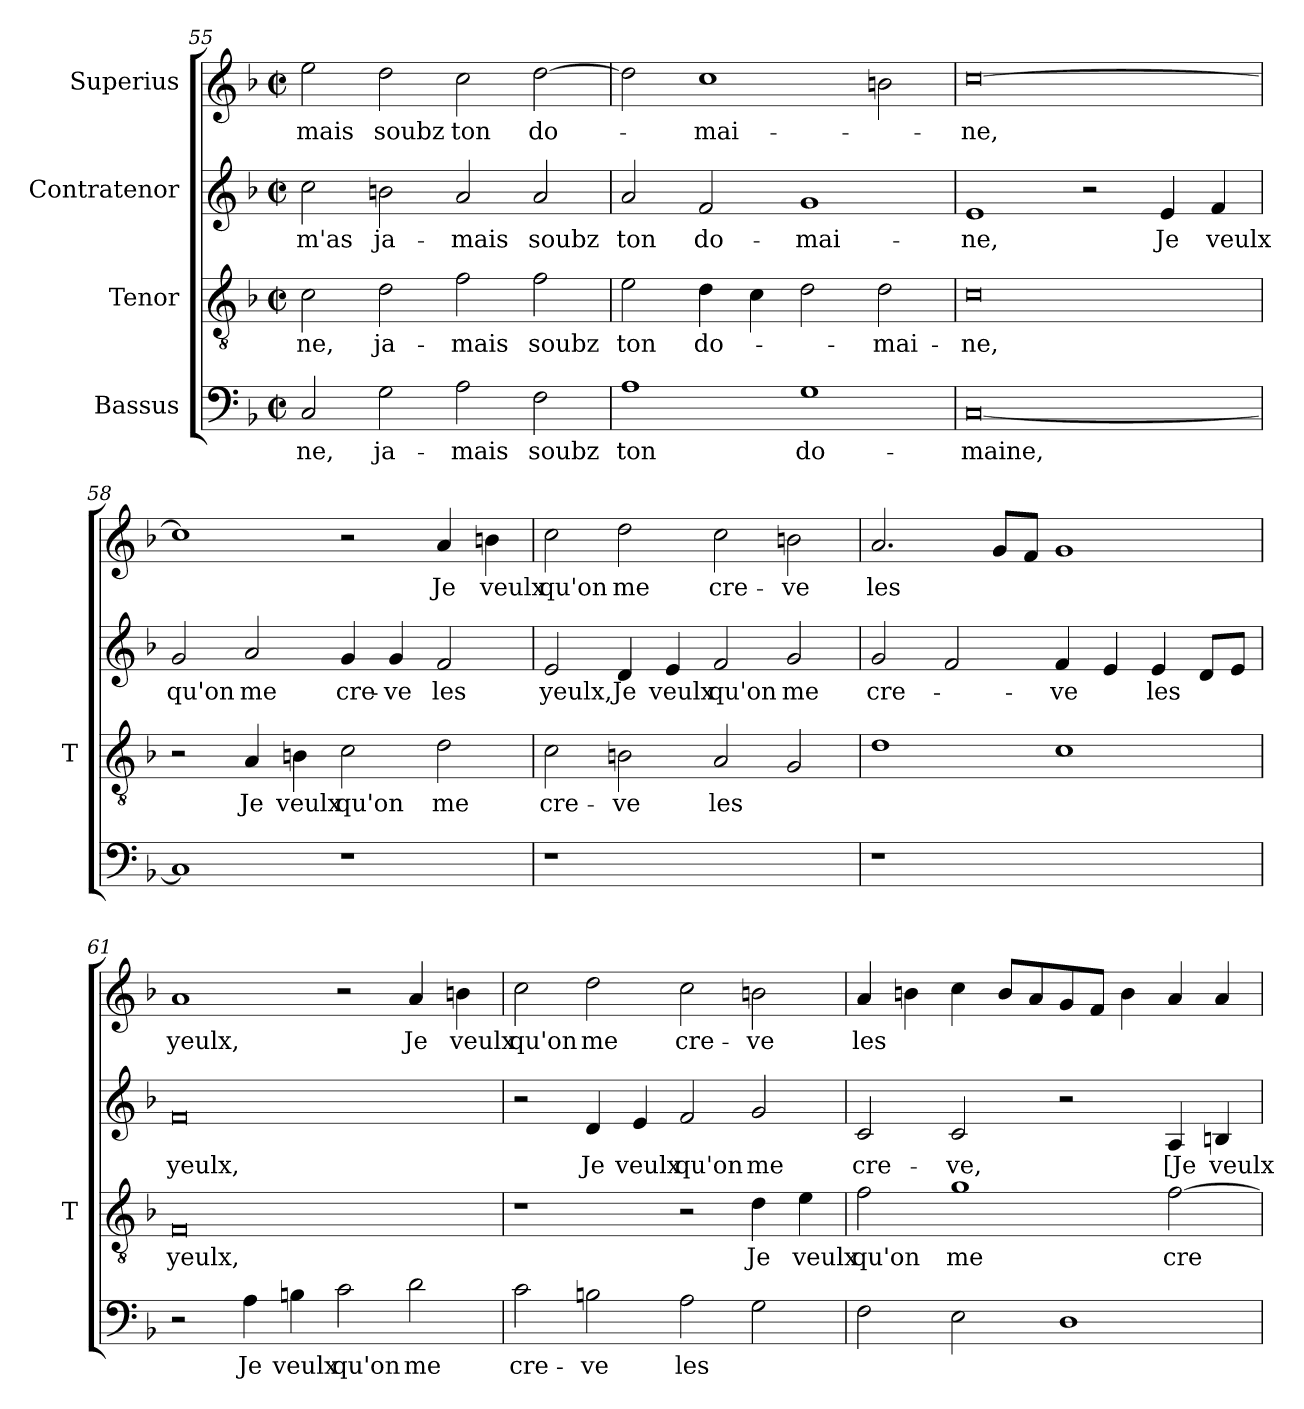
**kern	**text	**kern	**text	**kern	**text	**kern	**text
*part4	*part4	*part3	*part3	*part2	*part2	*part1	*part1
*staff4	*staff4	*staff3	*staff3	*staff2	*staff2	*staff1	*staff1
*I"Bassus	*	*I"Tenor	*	*I"Contratenor	*	*I"Superius	*
*	*	*I'T	*	*	*	*	*
*clefF4	*	*clefGv2	*	*clefG2	*	*clefG2	*
*k[b-]	*	*k[b-]	*	*k[b-]	*	*k[b-]	*
*F:	*	*F:	*	*F:	*	*F:	*
*M2/2	*	*M2/2	*	*M2/2	*	*M2/2	*
*met(c|)	*	*met(c|)	*	*met(c|)	*	*met(c|)	*
=55	=55	=55	=55	=55	=55	=55	=55
2C	-ne,	2c	-ne,	2cc	-m'as	2ee	-mais
2G	ja-	2d	ja-	2b	ja-	2dd	-soubz
2A	-mais	2f	-mais	2a	-mais	2cc	-ton
2F	-soubz	2f	-soubz	2a	-soubz	[2dd	do-
=56	=56	=56	=56	=56	=56	=56	=56
1A	-ton	2e	-ton	2a	-ton	2dd]	.
.	.	4d	do-	2f	do-	1cc	mai-
.	.	4c	.	.	.	.	.
1G	do-	2d	.	1g	mai-	.	.
.	.	2d	mai-	.	.	2bn	.
=57	=57	=57	=57	=57	=57	=57	=57
[0C	-maine,	0c	-ne,	1e	-ne,	[0cc	-ne,
.	.	.	.	2r	.	.	.
.	.	.	.	4e	-Je	.	.
.	.	.	.	4f	-veulx	.	.
=58	=58	=58	=58	=58	=58	=58	=58
1C]	.	2r	.	2g	-qu'on	1cc]	.
.	.	4A	-Je	2a	-me	.	.
.	.	4B	-veulx	.	.	.	.
1r	.	2c	-qu'on	4g	cre-	2r	.
.	.	.	.	4g	-ve	.	.
.	.	2d	-me	2f	-les	4a	-Je
.	.	.	.	.	.	4b	-veulx
=59	=59	=59	=59	=59	=59	=59	=59
1r	.	2c	cre-	2e	-yeulx,	2cc	-qu'on
.	.	2B	-ve	4d	-Je	2dd	-me
.	.	.	.	4e	-veulx	.	.
1ryy	.	2A	-les	2f	-qu'on	2cc	cre-
.	.	2G	.	2g	-me	2b	-ve
=60	=60	=60	=60	=60	=60	=60	=60
1r	.	1d	.	2g	cre-	2.a	-les
.	.	.	.	2f	.	.	.
.	.	.	.	.	.	8gL	.
.	.	.	.	.	.	8fJ	.
1ryy	.	1c	.	4f	-ve	1g	.
.	.	.	.	4e	.	.	.
.	.	.	.	4e	-les	.	.
.	.	.	.	8dL	.	.	.
.	.	.	.	8eJ	.	.	.
=61	=61	=61	=61	=61	=61	=61	=61
2r	.	0F	-yeulx,	0f	-yeulx,	1a	-yeulx,
4A	-Je	.	.	.	.	.	.
4B	-veulx	.	.	.	.	.	.
2c	-qu'on	.	.	.	.	2r	.
2d	-me	.	.	.	.	4a	-Je
.	.	.	.	.	.	4b	-veulx
=62	=62	=62	=62	=62	=62	=62	=62
2c	cre-	1r	.	2r	.	2cc	-qu'on
2B	-ve	.	.	4d	-Je	2dd	-me
.	.	.	.	4e	-veulx	.	.
2A	-les	2r	.	2f	-qu'on	2cc	cre-
2G	.	4d	-Je	2g	-me	2b	-ve
.	.	4e	-veulx	.	.	.	.
=63	=63	=63	=63	=63	=63	=63	=63
2F	.	2f	-qu'on	2c	cre-	4a	-les
.	.	.	.	.	.	4b	.
2E	.	1g	-me	2c	-ve,	4cc	.
.	.	.	.	.	.	8bL	.
.	.	.	.	.	.	8a	.
1D	.	.	.	2r	.	8g	.
.	.	.	.	.	.	8fJ	.
.	.	.	.	.	.	4b	.
.	.	[2f	cre-	4A	-[Je	4a	.
.	.	.	.	4B	-veulx	4a	.
=	=	=	=	=	=	=	=
*-	*-	*-	*-	*-	*-	*-	*-
